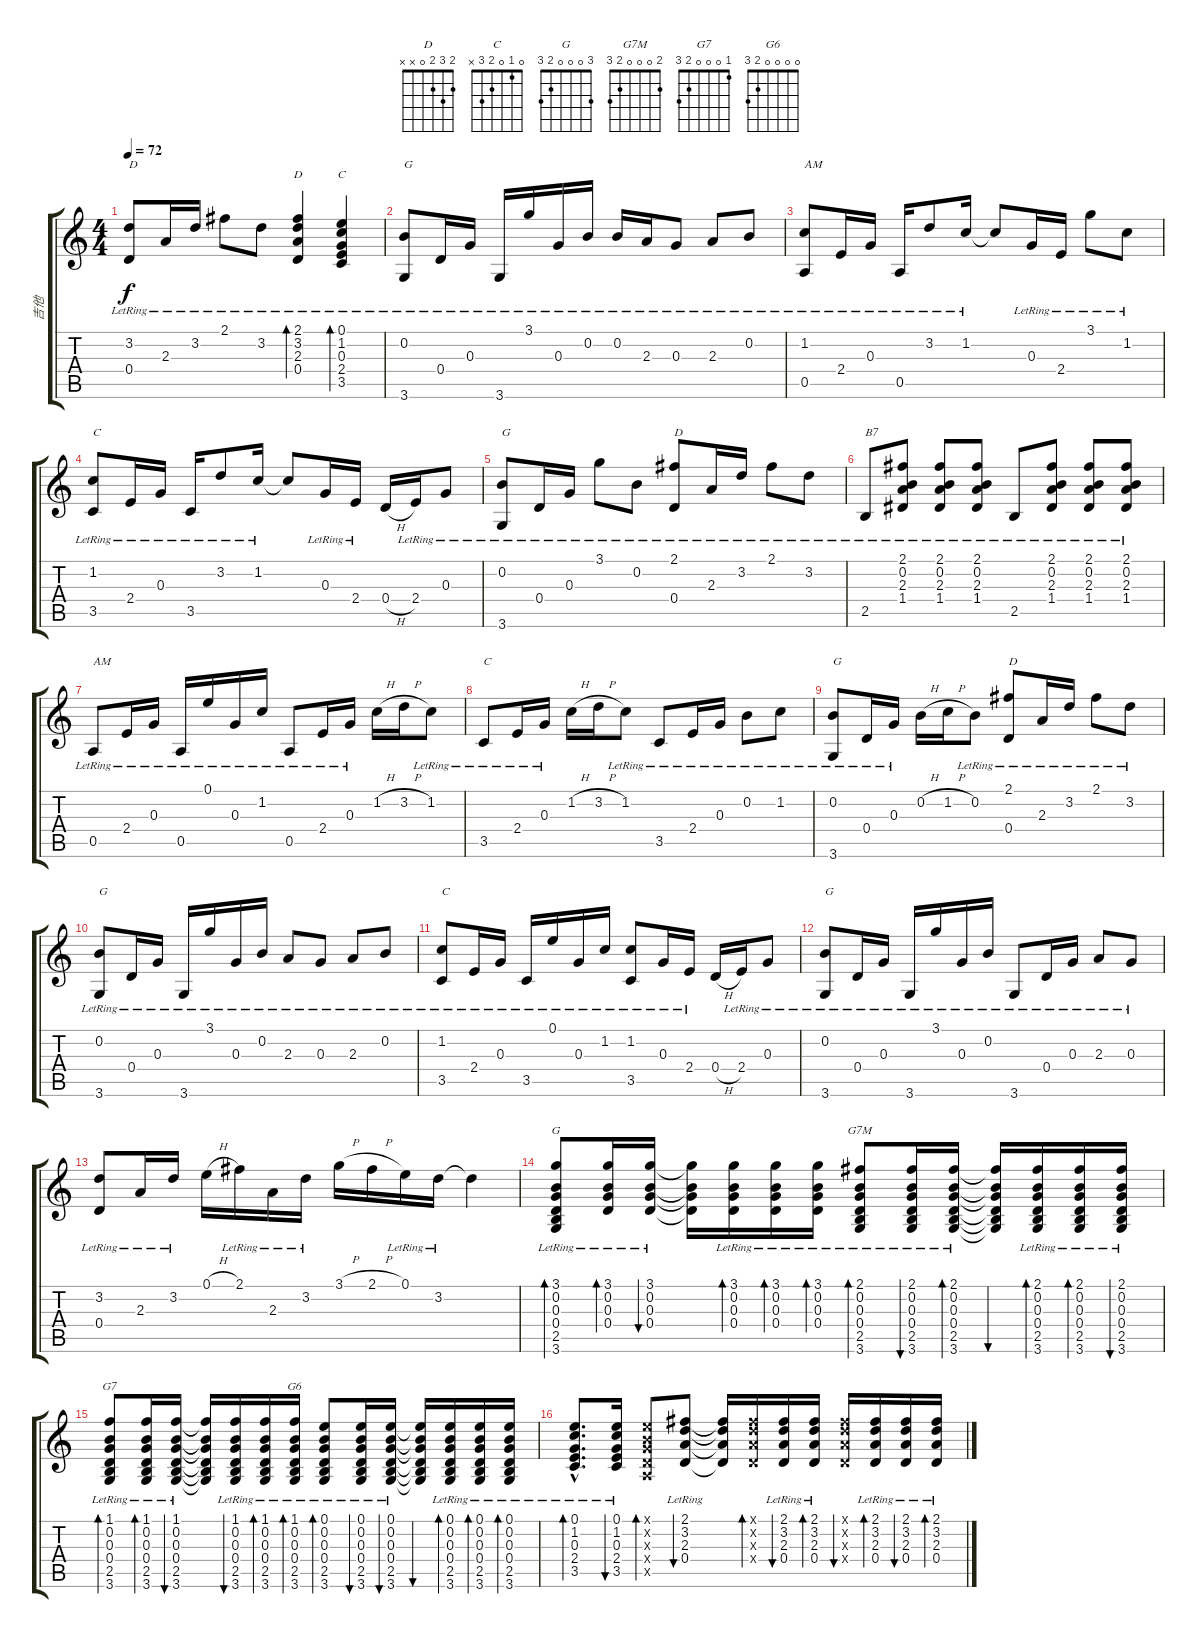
\track ("吉他" "吉他") {instrument acousticguitarsteel}
\staff {score tabs}
\tuning (E4 B3 G3 D3 A2 E2) {hide}
\chord ("D" 2 3 2 0 x x)
\chord ("C" 0 1 0 2 3 x)
\chord ("G" 3 0 0 0 2 3)
\chord ("G7M" 2 0 0 0 2 3)
\chord ("G7" 1 0 0 0 2 3)
\chord ("G6" 0 0 0 0 2 3)
\ts (4 4)
\tempo 72
\clef g2
\ks c
(3.2{lr} 0.4{lr}).8{txt "D" dy f} 2.3{lr}.16 3.2{lr}.16 2.1{lr}.8 3.2{lr}.8 (2.1{lr} 3.2{lr} 2.3{lr} 0.4{lr}).4{bd 30 ch "D"} (0.1{lr} 1.2{lr} 0.3{lr} 2.4{lr} 3.5{lr}).4{bd 30 ch "C"} |
(0.2{lr} 3.6{lr}).8{txt "G"} 0.4{lr}.16 0.3{lr}.16 3.6{lr}.16 3.1{lr}.16 0.3{lr}.16 0.2{lr}.16 0.2{lr}.16 2.3{lr}.16 0.3{lr}.8 2.3{lr}.8 0.2{lr}.8 |
(1.2{lr} 0.5{lr}).8{txt "AM"} 2.4{lr}.16 0.3{lr}.16 0.5{lr}.16 3.2{lr}.8 1.2{lr}.16 1.2{t}.8 0.3{lr}.16 2.4{lr}.16 3.1{lr}.8 1.2{lr}.8 |
(1.2{lr} 3.5{lr}).8{txt "C"} 2.4{lr}.16 0.3{lr}.16 3.5{lr}.16 3.2{lr}.8 1.2{lr}.16 1.2{t}.8 0.3{lr}.16 2.4{lr}.16 0.4{h}.16 2.4{lr}.16 0.3{lr}.8 |
(0.2{lr} 3.6{lr}).8{txt "G"} 0.4{lr}.16 0.3{lr}.16 3.1{lr}.8 0.2{lr}.8 (2.1{lr} 0.4{lr}).8{txt "D"} 2.3{lr}.16 3.2{lr}.16 2.1{lr}.8 3.2{lr}.8 |
2.5{lr}.8{txt "B7"} (2.1{lr} 0.2{lr} 2.3{lr} 1.4{lr}).8 (2.1{lr} 0.2{lr} 2.3{lr} 1.4{lr}).8 (2.1{lr} 0.2{lr} 2.3{lr} 1.4{lr}).8 2.5{lr}.8 (2.1{lr} 0.2{lr} 2.3{lr} 1.4{lr}).8 (2.1{lr} 0.2{lr} 2.3{lr} 1.4{lr}).8 (2.1{lr} 0.2{lr} 2.3{lr} 1.4{lr}).8 |
0.5{lr}.8{txt "AM"} 2.4{lr}.16 0.3{lr}.16 0.5{lr}.16 0.1{lr}.16 0.3{lr}.16 1.2{lr}.16 0.5{lr}.8 2.4{lr}.16 0.3{lr}.16 1.2{h}.16 3.2{h}.16 1.2{lr}.8 |
3.5{lr}.8{txt "C"} 2.4{lr}.16 0.3{lr}.16 1.2{h}.16 3.2{h}.16 1.2{lr}.8 3.5{lr}.8 2.4{lr}.16 0.3{lr}.16 0.2{lr}.8 1.2{lr}.8 |
(0.2{lr} 3.6{lr}).8{txt "G"} 0.4{lr}.16 0.3{lr}.16 0.2{h}.16 1.2{h}.16 0.2{lr}.8 (2.1{lr} 0.4{lr}).8{txt "D"} 2.3{lr}.16 3.2{lr}.16 2.1{lr}.8 3.2{lr}.8 |
(0.2{lr} 3.6{lr}).8{txt "G"} 0.4{lr}.16 0.3{lr}.16 3.6{lr}.16 3.1{lr}.16 0.3{lr}.16 0.2{lr}.16 2.3{lr}.8 0.3{lr}.8 2.3{lr}.8 0.2{lr}.8 |
(1.2{lr} 3.5{lr}).8{txt "C"} 2.4{lr}.16 0.3{lr}.16 3.5{lr}.16 0.1{lr}.16 0.3{lr}.16 1.2{lr}.16 (1.2{lr} 3.5{lr}).8 0.3{lr}.16 2.4{lr}.16 0.4{h}.16 2.4{lr}.16 0.3{lr}.8 |
(0.2{lr} 3.6{lr}).8{txt "G"} 0.4{lr}.16 0.3{lr}.16 3.6{lr}.16 3.1{lr}.16 0.3{lr}.16 0.2{lr}.16 3.6{lr}.8 0.4{lr}.16 0.3{lr}.16 2.3{lr}.8 0.3{lr}.8 |
(3.2{lr} 0.4{lr}).8 2.3{lr}.16 3.2{lr}.16 0.1{h}.16 2.1{lr}.16 2.3{lr}.16 3.2{lr}.16 3.1{h}.16 2.1{h}.16 0.1{lr}.16 3.2{lr}.16 3.2{t}.4 |
(3.1{lr} 0.2{lr} 0.3{lr} 0.4{lr} 2.5{lr} 3.6{lr}).8{bd 30 ch "G"} (3.1{lr} 0.2{lr} 0.3{lr} 0.4{lr}).16{bd 30} (3.1{lr} 0.2{lr} 0.3{lr} 0.4{lr}).16{bu 30} (3.1{t} 0.2{t} 0.3{t} 0.4{t}).16 (3.1{lr} 0.2{lr} 0.3{lr} 0.4{lr}).16{bd 30} (3.1{lr} 0.2{lr} 0.3{lr} 0.4{lr}).16{bd 30} (3.1{lr} 0.2{lr} 0.3{lr} 0.4{lr}).16{bd 30} (2.1{lr} 0.2{lr} 0.3{lr} 0.4{lr} 2.5{lr} 3.6{lr}).8{bd 30 ch "G7M"} (2.1{lr} 0.2{lr} 0.3{lr} 0.4{lr} 2.5{lr} 3.6{lr}).16{bu 30} (2.1{lr} 0.2{lr} 0.3{lr} 0.4{lr} 2.5{lr} 3.6{lr}).16{bd 30} (2.1{t} 0.2{t} 0.3{t} 0.4{t} 2.5{t} 3.6{t}).16{bu 30} (2.1{lr} 0.2{lr} 0.3{lr} 0.4{lr} 2.5{lr} 3.6{lr}).16{bd 30} (2.1{lr} 0.2{lr} 0.3{lr} 0.4{lr} 2.5{lr} 3.6{lr}).16{bd 30} (2.1{lr} 0.2{lr} 0.3{lr} 0.4{lr} 2.5{lr} 3.6{lr}).16{bu 30} |
(1.1{lr} 0.2{lr} 0.3{lr} 0.4{lr} 2.5{lr} 3.6{lr}).8{bd 30 ch "G7"} (1.1{lr} 0.2{lr} 0.3{lr} 0.4{lr} 2.5{lr} 3.6{lr}).16{bd 30} (1.1{lr} 0.2{lr} 0.3{lr} 0.4{lr} 2.5{lr} 3.6{lr}).16{bu 30} (1.1{t} 0.2{t} 0.3{t} 0.4{t} 2.5{t} 3.6{t}).16 (1.1{lr} 0.2{lr} 0.3{lr} 0.4{lr} 2.5{lr} 3.6{lr}).16{bu 30} (1.1{lr} 0.2{lr} 0.3{lr} 0.4{lr} 2.5{lr} 3.6{lr}).16{bd 30} (1.1{lr} 0.2{lr} 0.3{lr} 0.4{lr} 2.5{lr} 3.6{lr}).16{bd 30 ch "G6"} (0.1{lr} 0.2{lr} 0.3{lr} 0.4{lr} 2.5{lr} 3.6{lr}).8{bd 30} (0.1{lr} 0.2{lr} 0.3{lr} 0.4{lr} 2.5{lr} 3.6{lr}).16{bu 30} (0.1{lr} 0.2{lr} 0.3{lr} 0.4{lr} 2.5{lr} 3.6{lr}).16{bu 30} (0.1{t} 0.2{t} 0.3{t} 0.4{t} 2.5{t} 3.6{t}).16{bu 30} (0.1{lr} 0.2{lr} 0.3{lr} 0.4{lr} 2.5{lr} 3.6{lr}).16{bd 30} (0.1{lr} 0.2{lr} 0.3{lr} 0.4{lr} 2.5{lr} 3.6{lr}).16{bd 30} (0.1{lr} 0.2{lr} 0.3{lr} 0.4{lr} 2.5{lr} 3.6{lr}).16{bd 30} |
(0.1{hac lr} 1.2{hac lr} 0.3{hac lr} 2.4{hac lr} 3.5{hac lr}).8{d bd 30} (0.1{lr} 1.2{lr} 0.3{lr} 2.4{lr} 3.5{lr}).16{bu 30} (0.1{x} 0.2{x} 0.3{x} 0.4{x} 0.5{x}).8{bd 30} (2.1{lr} 3.2{lr} 2.3{lr} 0.4{lr}).8{bu 30} (2.1{t} 3.2{t} 2.3{t} 0.4{t}).16 (2.1{x} 3.2{x} 2.3{x} 0.4{x}).16{bd 30} (2.1{lr} 3.2{lr} 2.3{lr} 0.4{lr}).16{bu 30} (2.1{lr} 3.2{lr} 2.3{lr} 0.4{lr}).16{bd 30} (2.1{x} 3.2{x} 2.3{x} 0.4{x}).16{bu 30} (2.1{lr} 3.2{lr} 2.3{lr} 0.4{lr}).16{bd 30} (2.1{lr} 3.2{lr} 2.3{lr} 0.4{lr}).16{bu 30} (2.1{lr} 3.2{lr} 2.3{lr} 0.4{lr}).16{bd 30}
